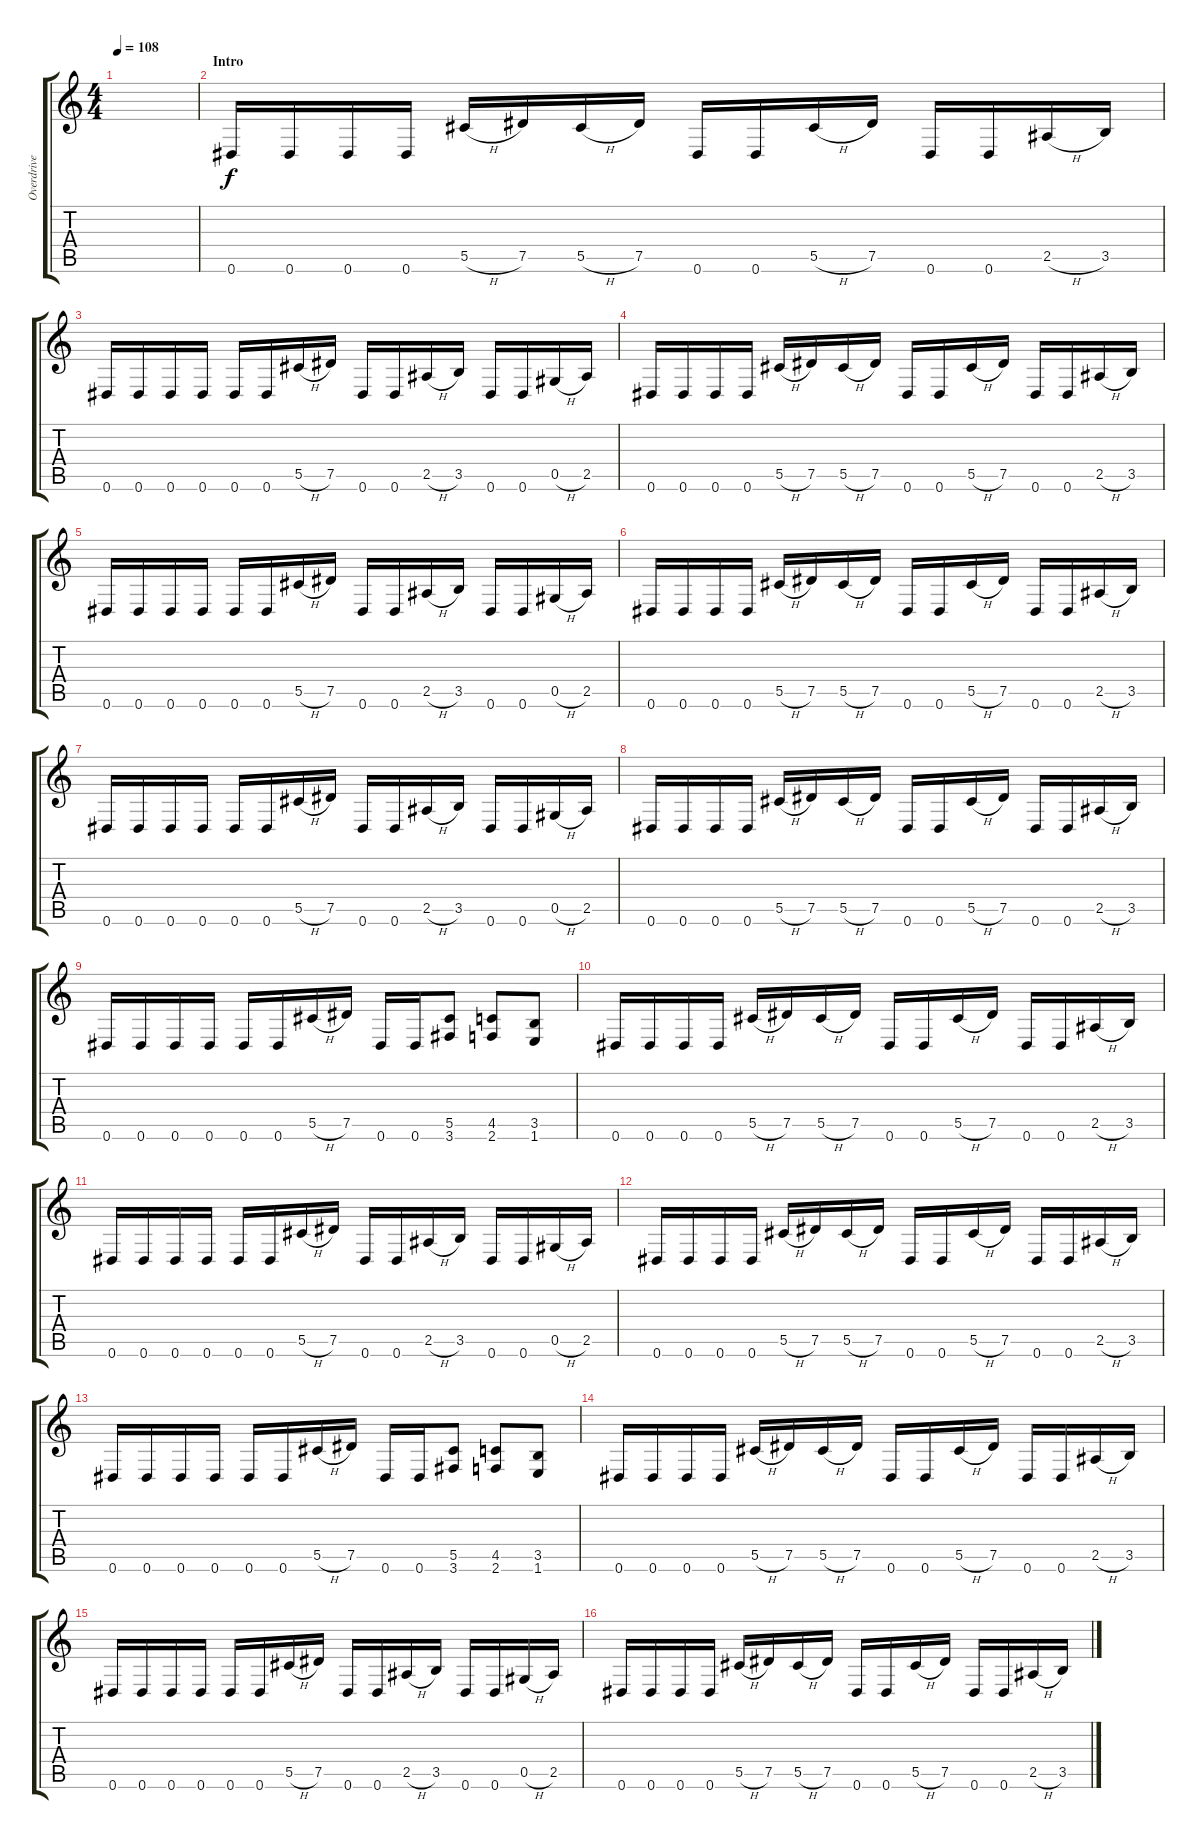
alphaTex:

\track ("Overdrive Guitar" "Overdrive ") {instrument overdrivenguitar}
\staff {score tabs}
\tuning (Eb4 Bb3 Gb3 Db3 Ab2 Eb2) {hide}
\ts (4 4)
\tempo 108
\clef g2
\ks c
|
\section ("" "Intro")
0.6.16 0.6.16 0.6.16 0.6.16 5.5{h}.16 7.5.16 5.5{h}.16 7.5.16 0.6.16 0.6.16 5.5{h}.16 7.5.16 0.6.16 0.6.16 2.5{h}.16 3.5.16 |
0.6.16 0.6.16 0.6.16 0.6.16 0.6.16 0.6.16 5.5{h}.16 7.5.16 0.6.16 0.6.16 2.5{h}.16 3.5.16 0.6.16 0.6.16 0.5{h}.16 2.5.16 |
0.6.16 0.6.16 0.6.16 0.6.16 5.5{h}.16 7.5.16 5.5{h}.16 7.5.16 0.6.16 0.6.16 5.5{h}.16 7.5.16 0.6.16 0.6.16 2.5{h}.16 3.5.16 |
0.6.16 0.6.16 0.6.16 0.6.16 0.6.16 0.6.16 5.5{h}.16 7.5.16 0.6.16 0.6.16 2.5{h}.16 3.5.16 0.6.16 0.6.16 0.5{h}.16 2.5.16 |
0.6.16{dy f} 0.6.16 0.6.16 0.6.16 5.5{h}.16 7.5.16 5.5{h}.16 7.5.16 0.6.16 0.6.16 5.5{h}.16 7.5.16 0.6.16 0.6.16 2.5{h}.16 3.5.16 |
0.6.16 0.6.16 0.6.16 0.6.16 0.6.16 0.6.16 5.5{h}.16 7.5.16 0.6.16 0.6.16 2.5{h}.16 3.5.16 0.6.16 0.6.16 0.5{h}.16 2.5.16 |
0.6.16 0.6.16 0.6.16 0.6.16 5.5{h}.16 7.5.16 5.5{h}.16 7.5.16 0.6.16 0.6.16 5.5{h}.16 7.5.16 0.6.16 0.6.16 2.5{h}.16 3.5.16 |
0.6.16 0.6.16 0.6.16 0.6.16 0.6.16 0.6.16 5.5{h}.16 7.5.16 0.6.16 0.6.16 (5.5 3.6).8 (4.5 2.6).8 (3.5 1.6).8 |
0.6.16 0.6.16 0.6.16 0.6.16 5.5{h}.16 7.5.16 5.5{h}.16 7.5.16 0.6.16 0.6.16 5.5{h}.16 7.5.16 0.6.16 0.6.16 2.5{h}.16 3.5.16 |
0.6.16 0.6.16 0.6.16 0.6.16 0.6.16 0.6.16 5.5{h}.16 7.5.16 0.6.16 0.6.16 2.5{h}.16 3.5.16 0.6.16 0.6.16 0.5{h}.16 2.5.16 |
0.6.16 0.6.16 0.6.16 0.6.16 5.5{h}.16 7.5.16 5.5{h}.16 7.5.16 0.6.16 0.6.16 5.5{h}.16 7.5.16 0.6.16 0.6.16 2.5{h}.16 3.5.16 |
0.6.16 0.6.16 0.6.16 0.6.16 0.6.16 0.6.16 5.5{h}.16 7.5.16 0.6.16 0.6.16 (5.5 3.6).8 (4.5 2.6).8 (3.5 1.6).8 |
0.6.16 0.6.16 0.6.16 0.6.16 5.5{h}.16 7.5.16 5.5{h}.16 7.5.16 0.6.16 0.6.16 5.5{h}.16 7.5.16 0.6.16 0.6.16 2.5{h}.16 3.5.16 |
0.6.16 0.6.16 0.6.16 0.6.16 0.6.16 0.6.16 5.5{h}.16 7.5.16 0.6.16 0.6.16 2.5{h}.16 3.5.16 0.6.16 0.6.16 0.5{h}.16 2.5.16 |
0.6.16 0.6.16 0.6.16 0.6.16 5.5{h}.16 7.5.16 5.5{h}.16 7.5.16 0.6.16 0.6.16 5.5{h}.16 7.5.16 0.6.16 0.6.16 2.5{h}.16 3.5.16
